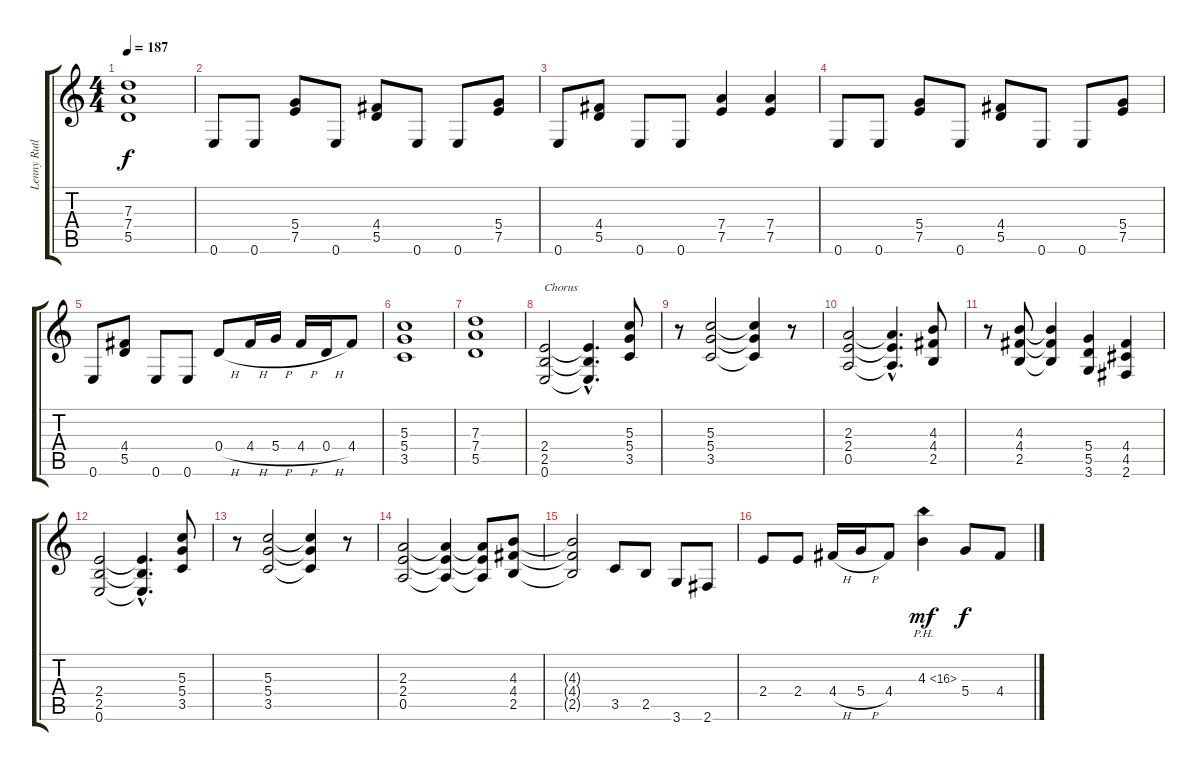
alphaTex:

\track ("Lenny Rutledge" "Lenny Rutl") {instrument distortionguitar}
\staff {score tabs}
\tuning (E4 B3 G3 D3 A2 E2) {hide}
\ts (4 4)
\tempo 187
\clef g2
\ks c
(7.3 7.4 5.5).1{dy f} |
0.6.8 0.6.8 (5.4 7.5).8 0.6.8 (4.4 5.5).8 0.6.8 0.6.8 (5.4 7.5).8 |
0.6.8 (4.4 5.5).8 0.6.8 0.6.8 (7.4 7.5).4 (7.4 7.5).4 |
0.6.8 0.6.8 (5.4 7.5).8 0.6.8 (4.4 5.5).8 0.6.8 0.6.8 (5.4 7.5).8 |
0.6.8 (4.4 5.5).8 0.6.8 0.6.8 0.4{h}.8 4.4{h}.16 5.4{h}.16 4.4{h}.16 0.4{h}.16 4.4.8 |
(5.3 5.4 3.5).1 |
(7.3 7.4 5.5).1 |
(2.4 2.5 0.6).2{txt "Chorus"} (2.4{hac t} 2.5{hac t} 0.6{hac t}).4{d} (5.3 5.4 3.5).8 |
r.8 (5.3 5.4 3.5).2 (5.3{t} 5.4{t} 3.5{t}).4 r.8 |
(2.3 2.4 0.5).2 (2.3{hac t} 2.4{hac t} 0.5{hac t}).4{d} (4.3 4.4 2.5).8 |
r.8 (4.3 4.4 2.5).8 (4.3{t} 4.4{t} 2.5{t}).4 (5.4 5.5 3.6).4 (4.4 4.5 2.6).4 |
(2.4 2.5 0.6).2 (2.4{hac t} 2.5{hac t} 0.6{hac t}).4{d} (5.3 5.4 3.5).8 |
r.8 (5.3 5.4 3.5).2 (5.3{t} 5.4{t} 3.5{t}).4 r.8 |
(2.3 2.4 0.5).2 (2.3{t} 2.4{t} 0.5{t}).4 (2.3{t} 2.4{t} 0.5{t}).8 (4.3 4.4 2.5).8 |
(4.3{t} 4.4{t} 2.5{t}).2 3.5.8 2.5.8 3.6.8 2.6.8 |
2.4.8 2.4.8 4.4{h}.16 5.4{h}.16 4.4.8 4.3{ph 12}.4{dy mf} 5.4.8{dy f} 4.4.8
